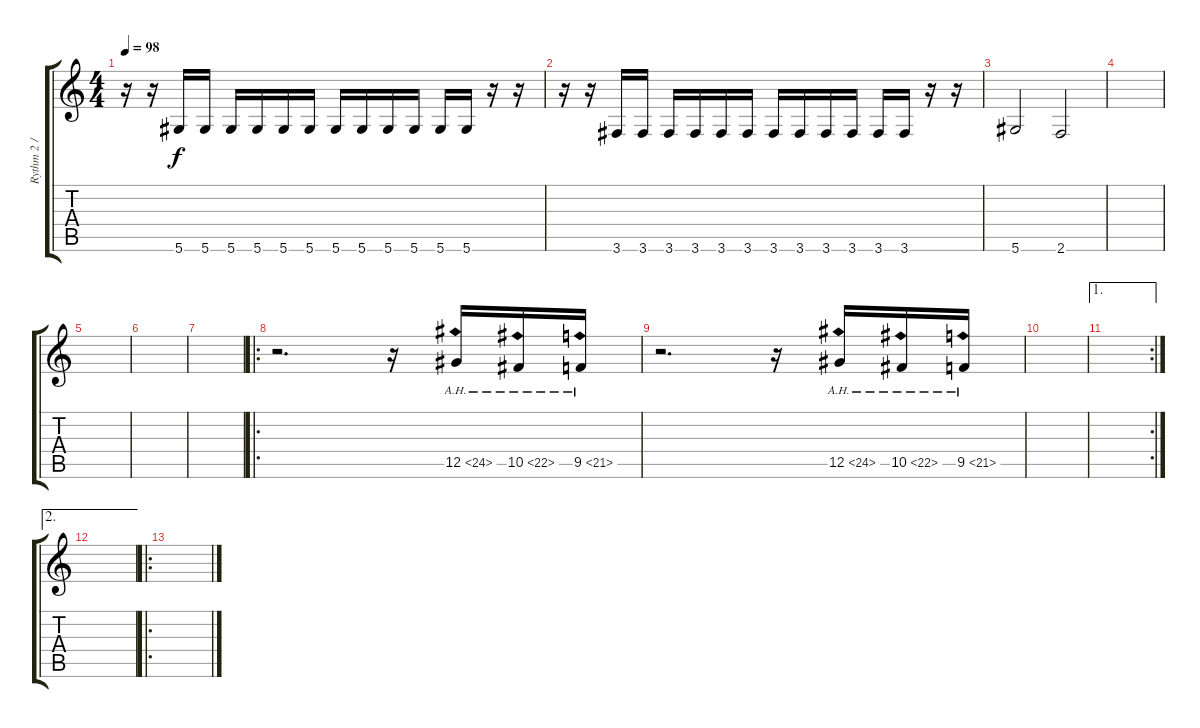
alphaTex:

\track ("Rythm 2 / Additional Guitar" "Rythm 2 / ") {instrument overdrivenguitar}
\staff {score tabs}
\tuning (Eb4 Bb3 Gb3 Db3 Ab2 Eb2) {hide}
\ts (4 4)
\tempo 98
\clef g2
\ks c
r.16{dy f} r.16 5.6.16 5.6.16 5.6.16 5.6.16 5.6.16 5.6.16 5.6.16 5.6.16 5.6.16 5.6.16 5.6.16 5.6.16 r.16 r.16 |
r.16 r.16 3.6.16 3.6.16 3.6.16 3.6.16 3.6.16 3.6.16 3.6.16 3.6.16 3.6.16 3.6.16 3.6.16 3.6.16 r.16 r.16 |
5.6.2 2.6.2 |
|
|
|
|
\ro
r.2{d} r.16 12.5{ah 12}.16 10.5{ah 12}.16 9.5{ah 12}.16 |
r.2{d} r.16 12.5{ah 12}.16 10.5{ah 12}.16 9.5{ah 12}.16 |
|
\ae 1
\rc 2
|
\ae 2
|
\ro
